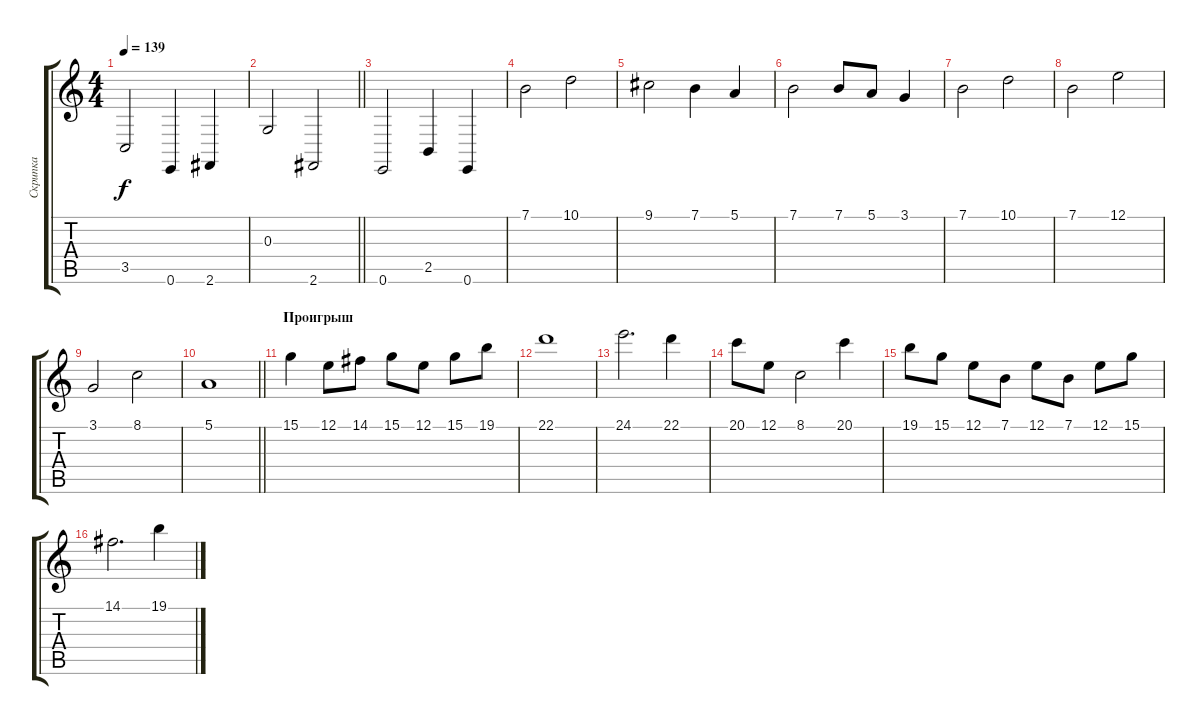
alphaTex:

\track ("Скрипка" "Скрипка") {instrument stringensemble1}
\staff {score tabs}
\tuning (E4 B3 G3 D3 A2 E2) {hide}
\ts (4 4)
\tempo 139
\clef g2
\ks c
3.5.2{dy f} 0.6.4 2.6.4 |
\barLineRight lightlight
0.3.2 2.6.2 |
0.6.2 2.5.4 0.6.4 |
7.1.2 10.1.2 |
9.1.2 7.1.4 5.1.4 |
7.1.2 7.1.8 5.1.8 3.1.4 |
7.1.2 10.1.2 |
7.1.2 12.1.2 |
3.1.2 8.1.2 |
\barLineRight lightlight
5.1.1 |
\section ("" "Проигрыш ")
15.1.4 12.1.8 14.1.8 15.1.8 12.1.8 15.1.8 19.1.8 |
22.1.1 |
24.1.2{d} 22.1.4 |
20.1.8 12.1.8 8.1.2 20.1.4 |
19.1.8 15.1.8 12.1.8 7.1.8 12.1.8 7.1.8 12.1.8 15.1.8 |
14.1.2{d} 19.1.4
